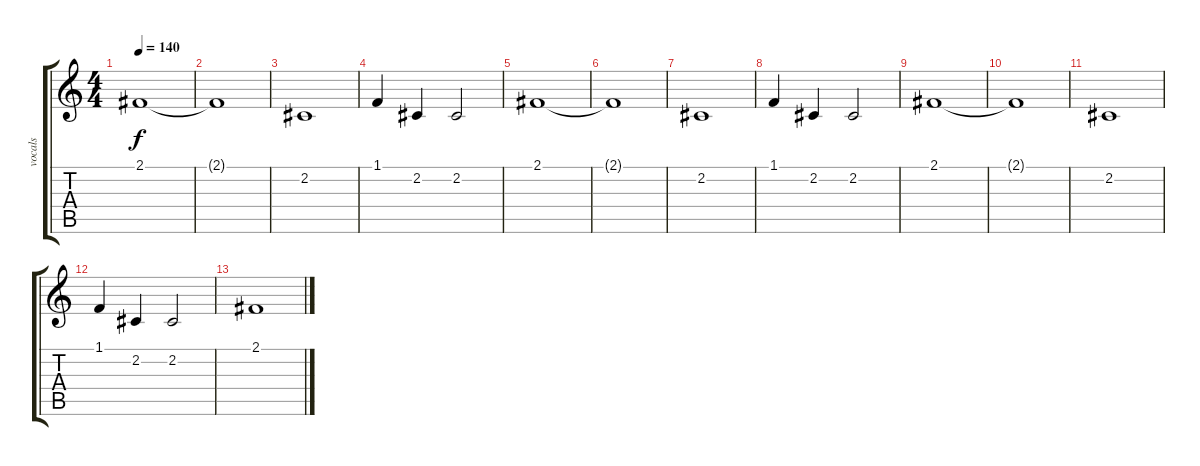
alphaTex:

\track ("vocals" "vocals") {instrument oboe}
\staff {score tabs}
\tuning (E4 B3 G3 D3 A2 E2) {hide}
\ts (4 4)
\tempo 140
\clef g2
\ks c
2.1.1{dy f} |
2.1{t}.1 |
2.2.1 |
1.1.4 2.2.4 2.2.2 |
2.1.1 |
2.1{t}.1 |
2.2.1 |
1.1.4 2.2.4 2.2.2 |
2.1.1 |
2.1{t}.1 |
2.2.1{volume 15} |
1.1.4{volume 10} 2.2.4{volume 9} 2.2.2{volume 8} |
2.1.1{volume 4}
